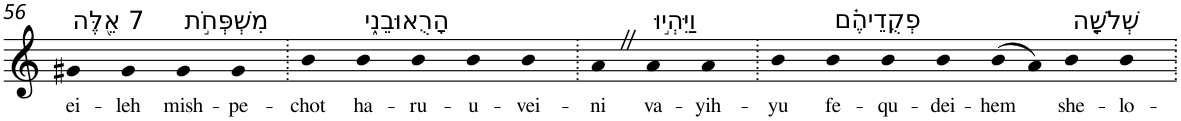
**kern	**text
*part1	*part1
*staff1	*staff1
*I"Piano	*
*I'Pno	*
!!LO:PB:g=z
*clefG2	*
*k[]	*
=56	=56
!LO:TX:a:t=7 אֵ֖לֶּה	!
!	!LO:LY:b
4g#X	ei-
!	!LO:LY:b
4g#	-leh
!LO:TX:a:t=מִשְׁפְּחֹ֣ת	!
!	!LO:LY:b
4g#	mish-
!	!LO:LY:b
4g#	-pe-
=57.	=57.
!	!LO:LY:b
4b	-chot
!LO:TX:a:t=הָרֻאוּבֵנִ֑י	!
!	!LO:LY:b
4b	ha-
!	!LO:LY:b
4b	-ru-
!	!LO:LY:b
4b	-u-
!	!LO:LY:b
4b	-vei-
=58.	=58.
!	!LO:LY:b
4aZ	-ni
!LO:TX:a:t=וַיִּהְי֣וּ	!
!	!LO:LY:b
4a	va-
!	!LO:LY:b
4a	-yih-
=59.	=59.
!	!LO:LY:b
4b	-yu
!LO:TX:a:t=פְקֻדֵיהֶ֗ם	!
!	!LO:LY:b
4b	fe-
!	!LO:LY:b
4b	-qu-
!	!LO:LY:b
4b	-dei-
!	!LO:LY:b
(>8b	-hem
8a)	.
!LO:TX:a:t=שְׁלֹשָׁ֤ה	!
!	!LO:LY:b
4b	she-
!	!LO:LY:b
4b	-lo-
=.	=.
*-	*-
